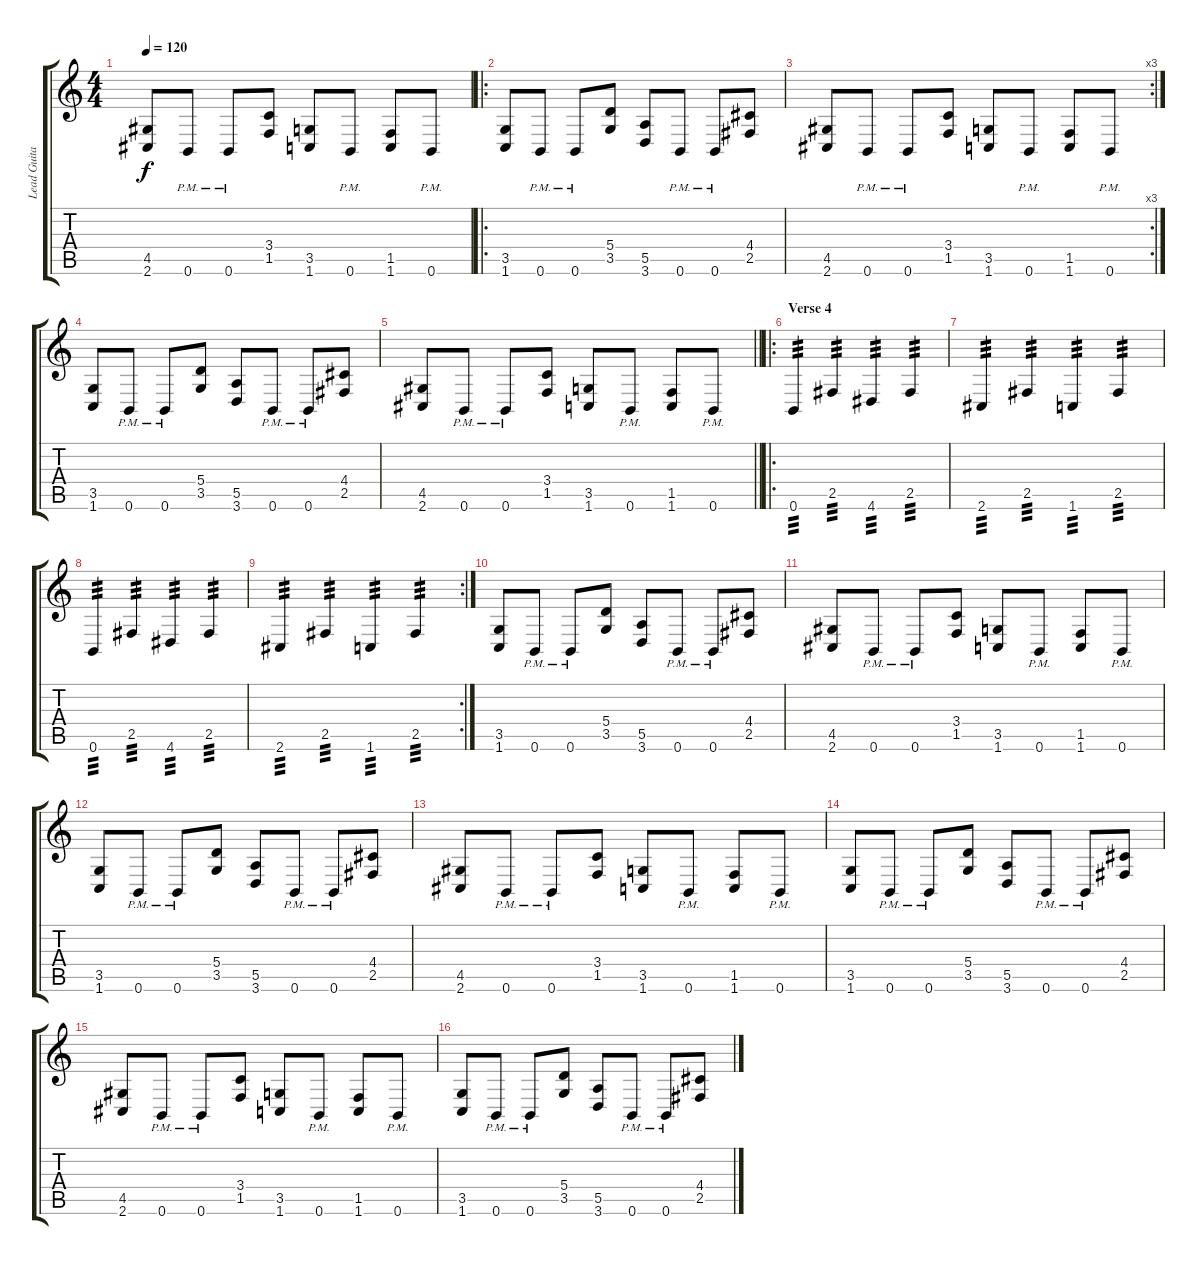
\track ("Lead Guitar" "Lead Guita") {instrument distortionguitar}
\staff {score tabs}
\tuning (B3 Gb3 D3 A2 E2 B1) {hide}
\ts (4 4)
\tempo 120
\clef g2
\ks c
(4.5 2.6).8{dy f} 0.6{pm}.8 0.6{pm}.8 (3.4 1.5).8 (3.5 1.6).8 0.6{pm}.8 (1.5 1.6).8 0.6{pm}.8 |
\ro
(3.5 1.6).8 0.6{pm}.8 0.6{pm}.8 (5.4 3.5).8 (5.5 3.6).8 0.6{pm}.8 0.6{pm}.8 (4.4 2.5).8 |
\rc 3
(4.5 2.6).8 0.6{pm}.8 0.6{pm}.8 (3.4 1.5).8 (3.5 1.6).8 0.6{pm}.8 (1.5 1.6).8 0.6{pm}.8 |
(3.5 1.6).8 0.6{pm}.8 0.6{pm}.8 (5.4 3.5).8 (5.5 3.6).8 0.6{pm}.8 0.6{pm}.8 (4.4 2.5).8 |
\barLineRight lightlight
(4.5 2.6).8 0.6{pm}.8 0.6{pm}.8 (3.4 1.5).8 (3.5 1.6).8 0.6{pm}.8 (1.5 1.6).8 0.6{pm}.8 |
\ro
\section ("" "Verse 4")
0.6.4{tp 3} 2.5.4{tp 3} 4.6.4{tp 3} 2.5.4{tp 3} |
2.6.4{tp 3} 2.5.4{tp 3} 1.6.4{tp 3} 2.5.4{tp 3} |
0.6.4{tp 3} 2.5.4{tp 3} 4.6.4{tp 3} 2.5.4{tp 3} |
\rc 2
2.6.4{tp 3} 2.5.4{tp 3} 1.6.4{tp 3} 2.5.4{tp 3} |
(3.5 1.6).8 0.6{pm}.8 0.6{pm}.8 (5.4 3.5).8 (5.5 3.6).8 0.6{pm}.8 0.6{pm}.8 (4.4 2.5).8 |
(4.5 2.6).8 0.6{pm}.8 0.6{pm}.8 (3.4 1.5).8 (3.5 1.6).8 0.6{pm}.8 (1.5 1.6).8 0.6{pm}.8 |
(3.5 1.6).8 0.6{pm}.8 0.6{pm}.8 (5.4 3.5).8 (5.5 3.6).8 0.6{pm}.8 0.6{pm}.8 (4.4 2.5).8 |
(4.5 2.6).8 0.6{pm}.8 0.6{pm}.8 (3.4 1.5).8 (3.5 1.6).8 0.6{pm}.8 (1.5 1.6).8 0.6{pm}.8 |
(3.5 1.6).8 0.6{pm}.8 0.6{pm}.8 (5.4 3.5).8 (5.5 3.6).8 0.6{pm}.8 0.6{pm}.8 (4.4 2.5).8 |
(4.5 2.6).8 0.6{pm}.8 0.6{pm}.8 (3.4 1.5).8 (3.5 1.6).8 0.6{pm}.8 (1.5 1.6).8 0.6{pm}.8 |
(3.5 1.6).8 0.6{pm}.8 0.6{pm}.8 (5.4 3.5).8 (5.5 3.6).8 0.6{pm}.8 0.6{pm}.8 (4.4 2.5).8
